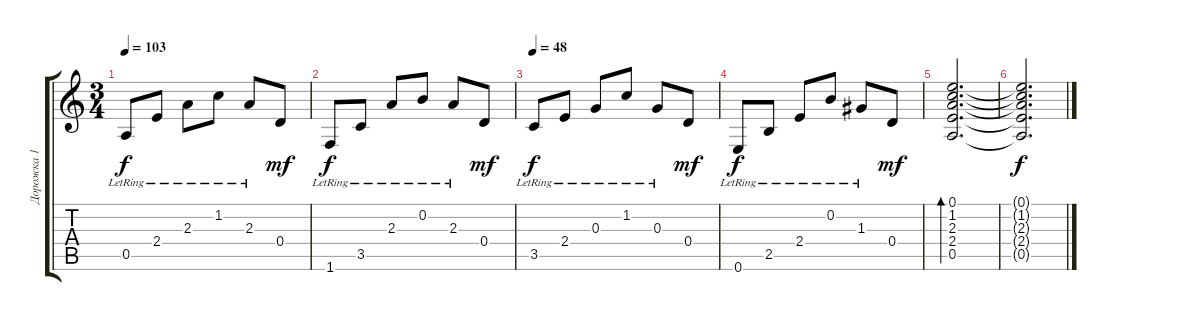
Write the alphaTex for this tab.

\track ("Дорожка 1" "Дорожка 1") {instrument electricguitarclean}
\staff {score tabs}
\tuning (E4 B3 G3 D3 A2 E2) {hide}
\ts (3 4)
\tempo 103
\clef g2
\ks c
0.5{lr}.8{dy f} 2.4{lr}.8 2.3{lr}.8 1.2{lr}.8 2.3{lr}.8 0.4.8{dy mf} |
1.6{lr}.8{dy f} 3.5{lr}.8 2.3{lr}.8 0.2{lr}.8 2.3{lr}.8 0.4.8{dy mf} |
\tempo 48
3.5{lr}.8{dy f} 2.4{lr}.8 0.3{lr}.8 1.2{lr}.8 0.3{lr}.8 0.4.8{dy mf} |
0.6{lr}.8{dy f} 2.5{lr}.8 2.4{lr}.8 0.2{lr}.8 1.3{lr}.8 0.4.8{dy mf} |
(0.1 1.2 2.3 2.4 0.5).2{d bd 120} |
(0.1{t} 1.2{t} 2.3{t} 2.4{t} 0.5{t}).2{d dy f}
